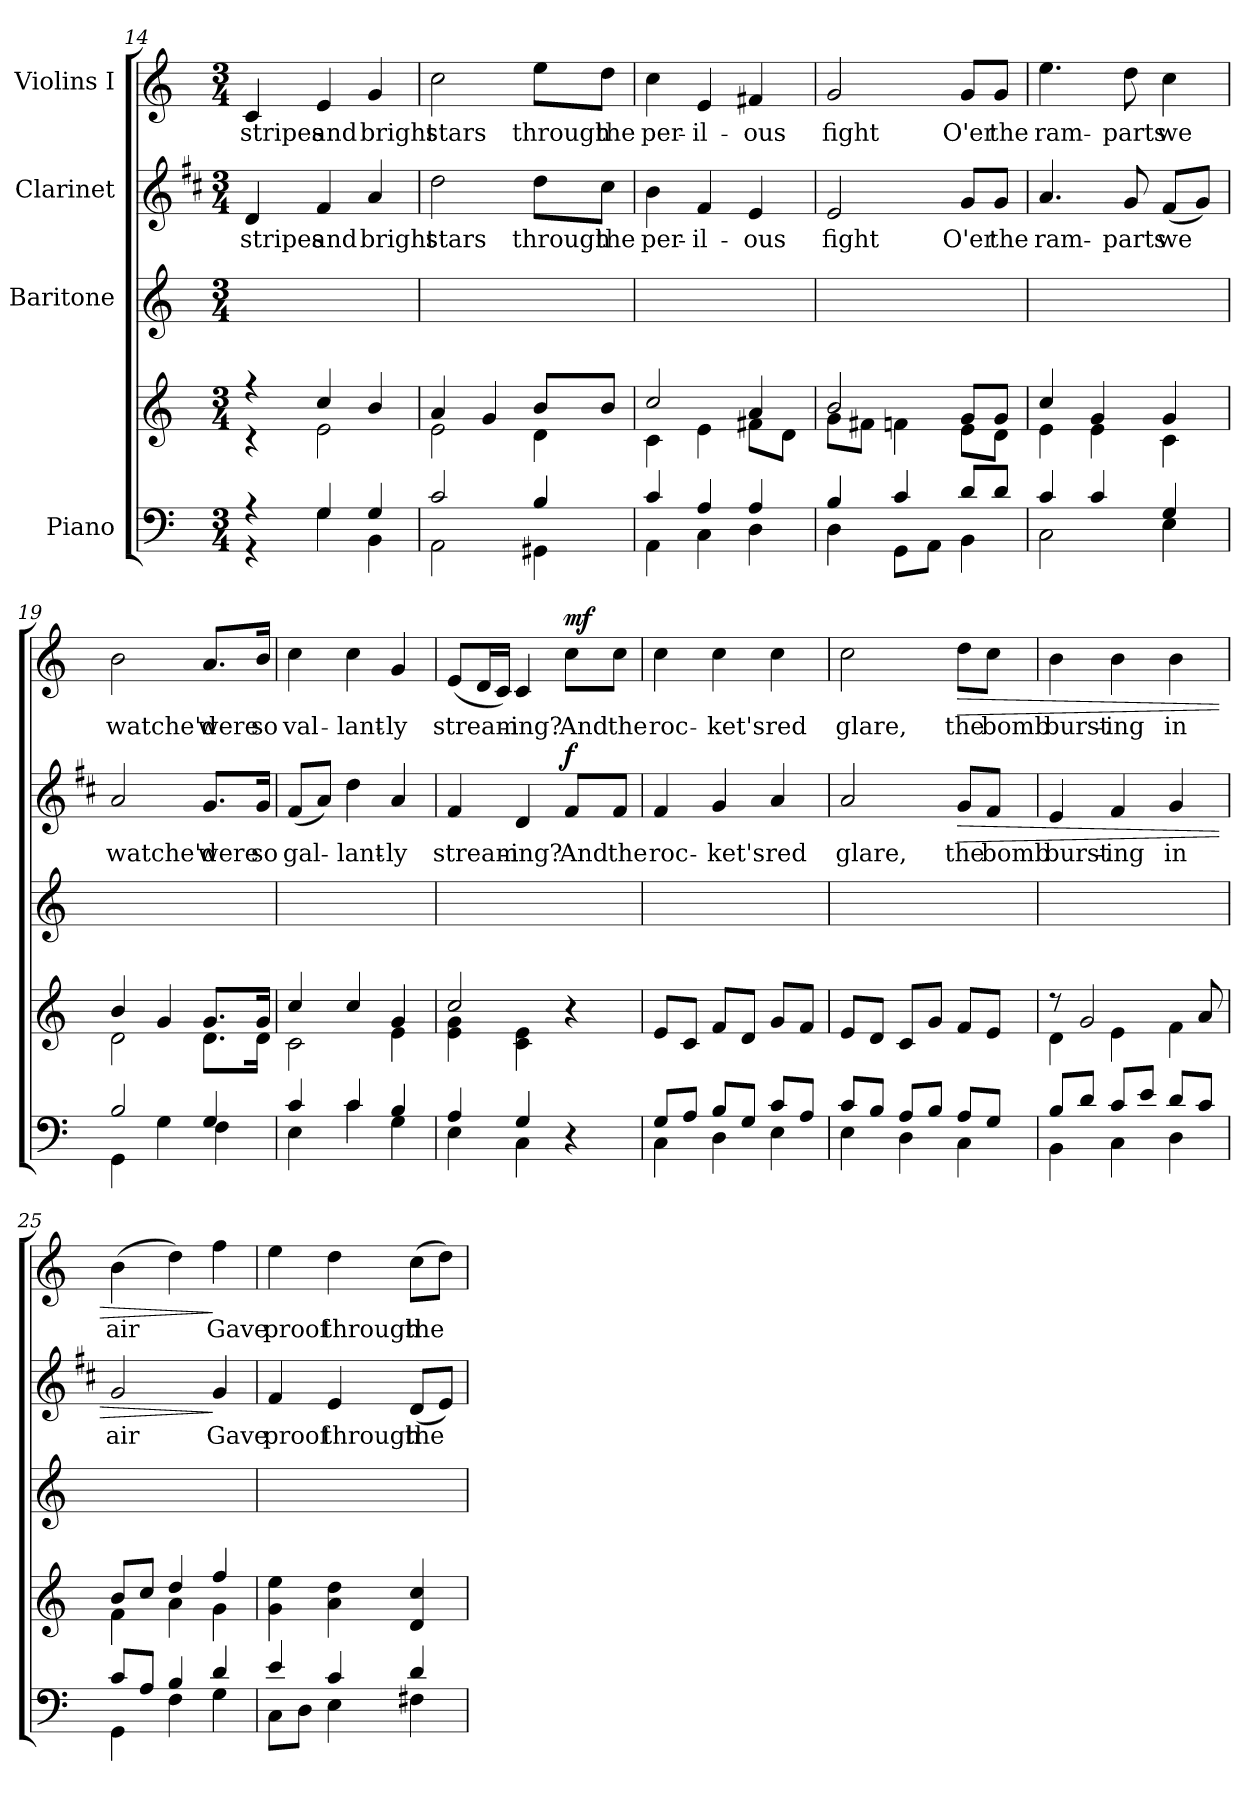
**kern	**kern	**kern	**kern	**text	**dynam	**kern	**text	**dynam
*part4	*part4	*part3	*part2	*part2	*part2	*part1	*part1	*part1
*staff5	*staff4	*staff3	*staff2	*staff2	*staff2	*staff1	*staff1	*staff1
*I"Piano	*	*I"Baritone	*I"Clarinet	*	*	*I"Violins I	*	*
*clefF4	*clefG2	*clefG2	*clefG2	*	*	*clefG2	*	*
*	*	*ITrd12c21	*ITrd1c2	*	*	*	*	*
*k[]	*k[]	*k[]	*k[]	*	*	*k[]	*	*
*M3/4	*M3/4	*M3/4	*M3/4	*	*	*M3/4	*	*
=14	=14	=14	=14	=14	=14	=14	=14	=14
*^	*^	*	*	*	*	*	*	*
4r	4r	4r	4r	2.ryy	4c/	stripes	.	4c/	stripes	.
4G/	4G\	4cc/	2e\	.	4e/	and	.	4e/	and	.
4G/	4BB\	4b/	.	.	4g/	bright	.	4g/	bright	.
!!LO:LB:g=z
=15	=15	=15	=15	=15	=15	=15	=15	=15	=15	=15
2c/	2AA\	4a/	2e\	2.ryy	2cc\	stars	.	2cc\	stars	.
.	.	4g/	.	.	.	.	.	.	.	.
4B/	4GG#X\	8b/L	4d\	.	8cc\L	through	.	8ee\L	through	.
.	.	8b/J	.	.	8b\J	the	.	8dd\J	the	.
=16	=16	=16	=16	=16	=16	=16	=16	=16	=16	=16
4c/	4AA\	2cc/	4c\	2.ryy	4a\	-per-	.	4cc\	-per-	.
4A/	4C\	.	4e\	.	4e/	-il-	.	4e/	-il-	.
4A/	4D\	4a/	8f#X\L	.	4d/	ous	.	4f#X/	ous	.
.	.	.	8d\J	.	.	.	.	.	.	.
=17	=17	=17	=17	=17	=17	=17	=17	=17	=17	=17
4B/	4D\	2b/	8g\L	2.ryy	2d/	fight	.	2g/	fight	.
.	.	.	8f#X\J	.	.	.	.	.	.	.
4c/	8GG\L	.	4fn\	.	.	.	.	.	.	.
.	8AA\J	.	.	.	.	.	.	.	.	.
8d/L	4BB\	8g/L	8e\L	.	8f/L	O'er	.	8g/L	O'er	.
8d/J	.	8g/J	8d\J	.	8f/J	the	.	8g/J	the	.
=18	=18	=18	=18	=18	=18	=18	=18	=18	=18	=18
4c/	2C\	4cc/	4e\	2.ryy	4.g/	-ram-	.	4.ee\	-ram-	.
4c/	.	4g/	4e\	.	.	.	.	.	.	.
.	.	.	.	.	8f/	parts	.	8dd\	parts	.
4G/	4E\	4g/	4c\	.	(8e/L	we	.	4cc\	we	.
.	.	.	.	.	8f/J)	.	.	.	.	.
=19	=19	=19	=19	=19	=19	=19	=19	=19	=19	=19
2B/	4GG\	4b/	2d\	2.ryy	2g/	watche'd	.	2b\	watche'd	.
.	4G\	4g/	.	.	.	.	.	.	.	.
4G/	4F\	8.g/L	8.d\L	.	8.f/L	were	.	8.a/L	were	.
.	.	16g/Jk	16d\Jk	.	16f/Jk	so	.	16b/Jk	so	.
=20	=20	=20	=20	=20	=20	=20	=20	=20	=20	=20
4c/	4E\	4cc/	2c\	2.ryy	(8e/L	-gal-	.	4cc\	-val-	.
.	.	.	.	.	8g/J)	.	.	.	.	.
4c/	4c\	4cc/	.	.	4cc\	-lant-	.	4cc\	-lant-	.
4B/	4G\	4g/	4e\	.	4g/	ly	.	4g/	ly	.
!!LO:PB:g=z
=21	=21	=21	=21	=21	=21	=21	=21	=21	=21	=21
4A/	4E\	2cc/	4e\ 4g\	2.ryy	4e/	-stream-	.	(8e/L	-stream-	.
.	.	.	.	.	.	.	.	16d/L	.	.
.	.	.	.	.	.	.	.	16c/JJ)	.	.
4G/	4C\	.	4c\ 4e\	.	4c/	ing?	.	4c/	ing?	.
!	!	!	!	!	!	!	!LO:DY:b	!	!	!LO:DY:b
4ryy	4r	4ryy	4r	.	8e/L	And	f	8cc\L	And	mf
.	.	.	.	.	8e/J	the	.	8cc\J	the	.
*	*	*v	*v	*	*	*	*	*	*	*
=22	=22	=22	=22	=22	=22	=22	=22	=22	=22
8G/L	4C\	8e/L	2.ryy	4e/	-roc-	.	4cc\	-roc-	.
8A/J	.	8c/J	.	.	.	.	.	.	.
8B/L	4D\	8f/L	.	4f/	ket's	.	4cc\	ket's	.
8G/J	.	8d/J	.	.	.	.	.	.	.
8c/L	4E\	8g/L	.	4g/	red	.	4cc\	red	.
8A/J	.	8f/J	.	.	.	.	.	.	.
=23	=23	=23	=23	=23	=23	=23	=23	=23	=23
8c/L	4E\	8e/L	2.ryy	2g/	glare,	.	2cc\	glare,	.
8B/J	.	8d/J	.	.	.	.	.	.	.
8A/L	4D\	8c/L	.	.	.	.	.	.	.
8B/J	.	8g/J	.	.	.	.	.	.	.
!	!	!	!	!	!	!LO:HP:b	!	!	!LO:HP:b
8A/L	4C\	8f/L	.	8f/L	the	>	8dd\L	the	>
8G/J	.	8e/J	.	8e/J	bomb	.	8cc\J	bomb	.
=24	=24	=24	=24	=24	=24	=24	=24	=24	=24
*	*	*^	*	*	*	*	*	*	*
8B/L	4BB\	8r	4d\	2.ryy	4d/	-burst-	.	4b\	-burst-	.
8d/J	.	2g/	.	.	.	.	.	.	.	.
8c/L	4C\	.	4e\	.	4e/	ing	.	4b\	ing	.
8e/J	.	.	.	.	.	.	.	.	.	.
8d/L	4D\	.	4f\	.	4f/	in	.	4b\	in	.
8c/J	.	8a/	.	.	.	.	.	.	.	.
=25	=25	=25	=25	=25	=25	=25	=25	=25	=25	=25
8c/L	4GG\	8b/L	4f\	2.ryy	2f/	air	.	(4b\	air	.
8A/J	.	8cc/J	.	.	.	.	.	.	.	.
4B/	4F\	4dd/	4a\	.	.	.	.	4dd\)	.	.
4d/	4G\	4ff/	4g\	.	4f/	Gave	]	4ff\	Gave	]
*	*	*v	*v	*	*	*	*	*	*	*
=26	=26	=26	=26	=26	=26	=26	=26	=26	=26
4e/	8C\L	4g\ 4ee\	2.ryy	4e/	proof	.	4ee\	proof	.
.	8D\J	.	.	.	.	.	.	.	.
4c/	4E\	4a\ 4dd\	.	4d/	through	.	4dd\	through	.
4d/	4F#X\	4d/ 4cc/	.	(8c/L	the	.	(8cc\L	the	.
.	.	.	.	8d/J)	.	.	8dd\J)	.	.
*v	*v	*	*	*	*	*	*	*	*
=	=	=	=	=	=	=	=	=
*-	*-	*-	*-	*-	*-	*-	*-	*-
